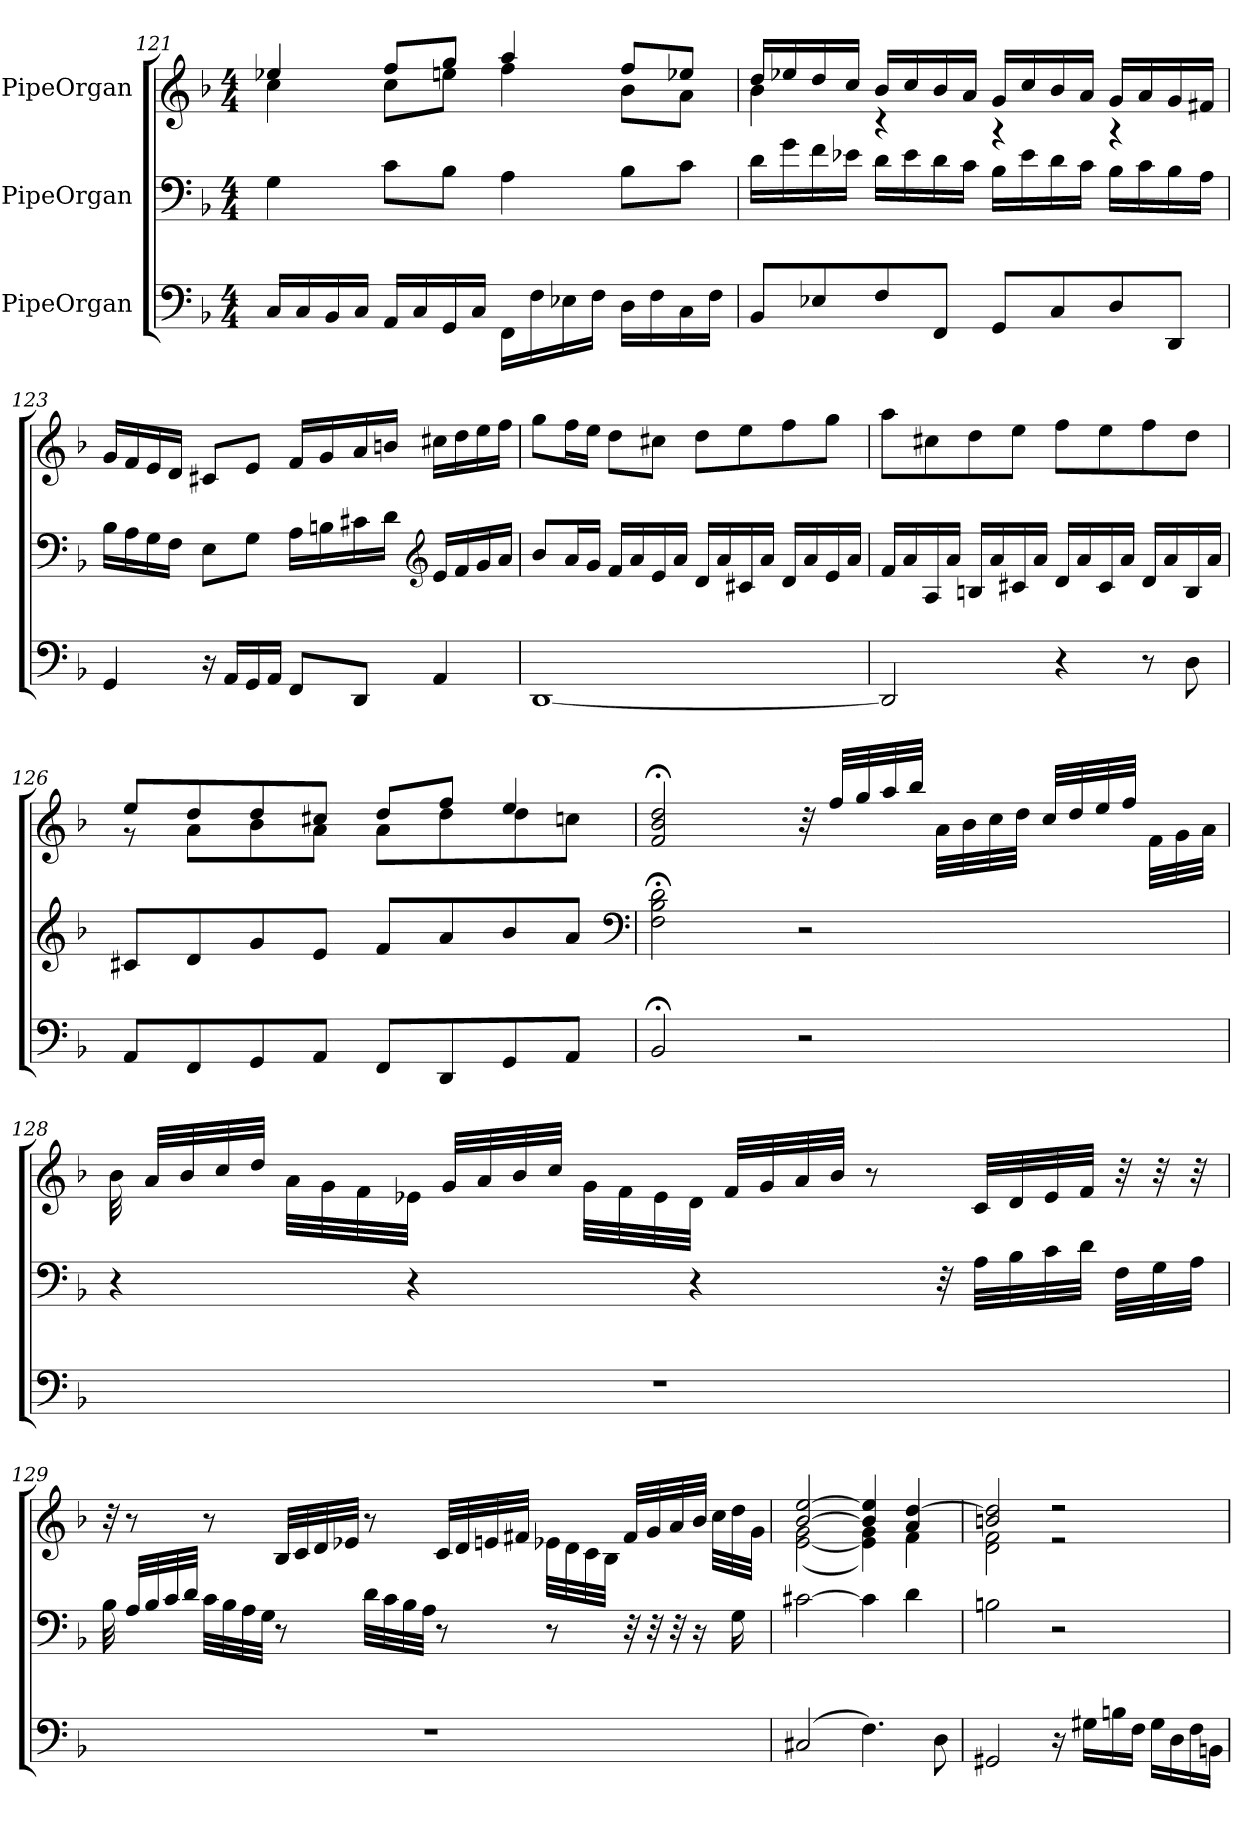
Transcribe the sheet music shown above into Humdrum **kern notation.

**kern	**kern	**kern
*part3	*part2	*part1
*staff3	*staff2	*staff1
*I"PipeOrgan	*I"PipeOrgan	*I"PipeOrgan
*clefF4	*clefF4	*clefG2
*k[b-]	*k[b-]	*k[b-]
*M4/4	*M4/4	*M4/4
=121	=121	=121
*	*	*^
16C/LL	4G\	4ee-X/	4cc\
16C/	.	.	.
16BB-/	.	.	.
16C/JJ	.	.	.
16AA/LL	8c\L	8ff/L	8cc\L
16C/	.	.	.
16GG/	8B-\J	8gg/J	8een\J
16C/JJ	.	.	.
16FF\LL	4A\	4aa/	4ff\
16F\	.	.	.
16E-X\	.	.	.
16F\JJ	.	.	.
16D\LL	8B-\L	8ff/L	8b-\L
16F\	.	.	.
16C\	8c\J	8ee-X/J	8a\J
16F\JJ	.	.	.
=122	=122	=122	=122
8BB-/L	16d\LL	16dd/LL	4b-\
.	16g\	16ee-X/	.
8E-X/	16f\	16dd/	.
.	16e-X\JJ	16cc/JJ	.
8F/	16d\LL	16b-/LL	4r
.	16e-\	16cc/	.
8FF/J	16d\	16b-/	.
.	16c\JJ	16a/JJ	.
8GG/L	16B-\LL	16g/LL	4r
.	16e-\	16cc/	.
8C/	16d\	16b-/	.
.	16c\JJ	16a/JJ	.
8D/	16B-\LL	16g/LL	4r
.	16c\	16a/	.
8DD/J	16B-\	16g/	.
.	16A\JJ	16f#X/JJ	.
*	*	*v	*v
=123	=123	=123
4GG/	16B-\LL	16g/LL
.	16A\	16f/
.	16G\	16e/
.	16F\JJ	16d/JJ
16r	8E\L	8c#X/L
16AA/LL	.	.
16GG/	8G\J	8e/J
16AA/JJ	.	.
8FF/L	16A\LL	16f/LL
.	16Bn\	16g/
8DD/J	16c#X\	16a/
.	16d\JJ	16bn/JJ
*	*clefG2	*
4AA/	16e/LL	16cc#X\LL
.	16f/	16dd\
.	16g/	16ee\
.	16a/JJ	16ff\JJ
=124	=124	=124
[1DD	8b-/L	8gg\L
.	16a/L	16ff\L
.	16g/JJ	16ee\JJ
.	16f/LL	8dd\L
.	16a/	.
.	16e/	8cc#X\J
.	16a/JJ	.
.	16d/LL	8dd\L
.	16a/	.
.	16c#X/	8ee\
.	16a/JJ	.
.	16d/LL	8ff\
.	16a/	.
.	16e/	8gg\J
.	16a/JJ	.
=125	=125	=125
2DD/]	16f/LL	8aa\L
.	16a/	.
.	16A/	8cc#X\
.	16a/JJ	.
.	16Bn/LL	8dd\
.	16a/	.
.	16c#X/	8ee\J
.	16a/JJ	.
4r	16d/LL	8ff\L
.	16a/	.
.	16c#/	8ee\
.	16a/JJ	.
8r	16d/LL	8ff\
.	16a/	.
8D\	16B/	8dd\J
.	16a/JJ	.
=126	=126	=126
*	*	*^
8AA/L	8c#X/L	8ee/L	8r
8FF/	8d/	8dd/	8a\L
8GG/	8g/	8dd/	8b-\
8AA/J	8e/J	8cc#X/J	8a\J
8FF/L	8f/L	8dd/L	8a\L
8DD/	8a/	8ff/J	8dd\
8GG/	8b-/	4ee/	8dd\
8AA/J	8a/J	.	8ccn\J
*	*	*v	*v
*	*clefF4	*
=127	=127	=127
2BB-;</	2F;<\ 2B-;<\ 2d;<\	2f;</ 2b-;</ 2dd;</
2r	2r	32r
.	.	32ff/LLL
.	.	32gg/
.	.	32aa/
.	.	32bb-/JJJ
.	.	32a\LLL
.	.	32b-\
.	.	32cc\
.	.	32dd\JJJ
.	.	32cc/LLL
.	.	32dd/
.	.	32ee/
.	.	32ff/JJJ
.	.	32f\LLL
.	.	32g\
.	.	32a\JJJ
=128	=128	=128
1r	4r	32b-\
.	.	32a/LLL
.	.	32b-/
.	.	32cc/
.	.	32dd/JJJ
.	.	32a\LLL
.	.	32g\
.	.	32f\
.	4r	32e-X\JJJ
.	.	32g/LLL
.	.	32a/
.	.	32b-/
.	.	32cc/JJJ
.	.	32g\LLL
.	.	32f\
.	.	32e-\
.	4r	32d\JJJ
.	.	32f/LLL
.	.	32g/
.	.	32a/
.	.	32b-/JJJ
.	.	8r
.	32r	.
.	32A\LLL	32c/LLL
.	32B-\	32d/
.	32c\	32e-/
.	32d\JJJ	32f/JJJ
.	32F\LLL	32r
.	32G\	32r
.	32A\JJJ	32r
=129	=129	=129
1r	32B-\	32r
.	32A/LLL	8r
.	32B-/	.
.	32c/	.
.	32d/JJJ	.
.	32c\LLL	8r
.	32B-\	.
.	32A\	.
.	32G\JJJ	.
.	8r	32B-/LLL
.	.	32c/
.	.	32d/
.	.	32e-X/JJJ
.	32d\LLL	8r
.	32c\	.
.	32B-\	.
.	32A\JJJ	.
.	8r	32c/LLL
.	.	32d/
.	.	32en/
.	.	32f#X/JJJ
.	8r	32e-X\LLL
.	.	32d\
.	.	32c\
.	.	32B-\JJJ
.	32r	32f#/LLL
.	32r	32g/
.	32r	32a/
.	16r	32b-/JJJ
.	.	32cc\LLL
.	16G\	32dd\
.	.	32g\JJJ
=130	=130	=130
*	*	*^
(2C#X/	[2c#X\	[2b-/ [2ee/	([2e\ 2g\
4.F\)	4c#\]	4b-]/ 4ee]/	4e]\ 4g\)
.	4d\	4a/ [4dd/	4f\
8D\	.	.	.
=131	=131	=131	=131
2GG#X/	2Bn\	2bn/ 2dd]/	2d\ 2f\
16r	2r	2r	2r
16G#X\LL	.	.	.
16Bn\	.	.	.
16F\JJ	.	.	.
16G#\LL	.	.	.
16D\	.	.	.
16F\	.	.	.
16BBn\JJ	.	.	.
*	*	*v	*v
=	=	=
*-	*-	*-
